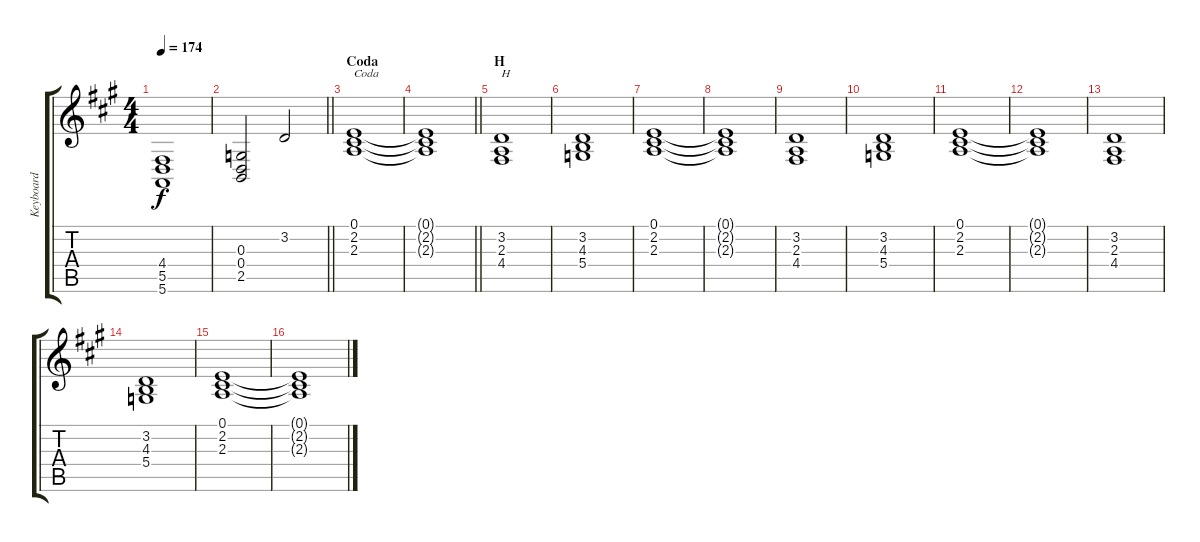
\track ("Keyboard" "Keyboard") {instrument synthstrings2}
\staff {score tabs}
\tuning (E4 B3 G3 D3 A2 E2) {hide}
\ts (4 4)
\tempo 174
\clef g2
\ks a
(4.4 5.5 5.6).1{dy f} |
\barLineRight lightlight
(0.3 0.4 2.5).2 3.2.2 |
\section ("" "Coda")
(0.1 2.2 2.3).1{txt "Coda"} |
\barLineRight lightlight
(0.1{t} 2.2{t} 2.3{t}).1 |
\section ("" "H")
(3.2 2.3 4.4).1{txt "H"} |
(3.2 4.3 5.4).1 |
(0.1 2.2 2.3).1 |
(0.1{t} 2.2{t} 2.3{t}).1 |
(3.2 2.3 4.4).1 |
(3.2 4.3 5.4).1 |
(0.1 2.2 2.3).1 |
(0.1{t} 2.2{t} 2.3{t}).1 |
(3.2 2.3 4.4).1 |
(3.2 4.3 5.4).1 |
(0.1 2.2 2.3).1 |
(0.1{t} 2.2{t} 2.3{t}).1
